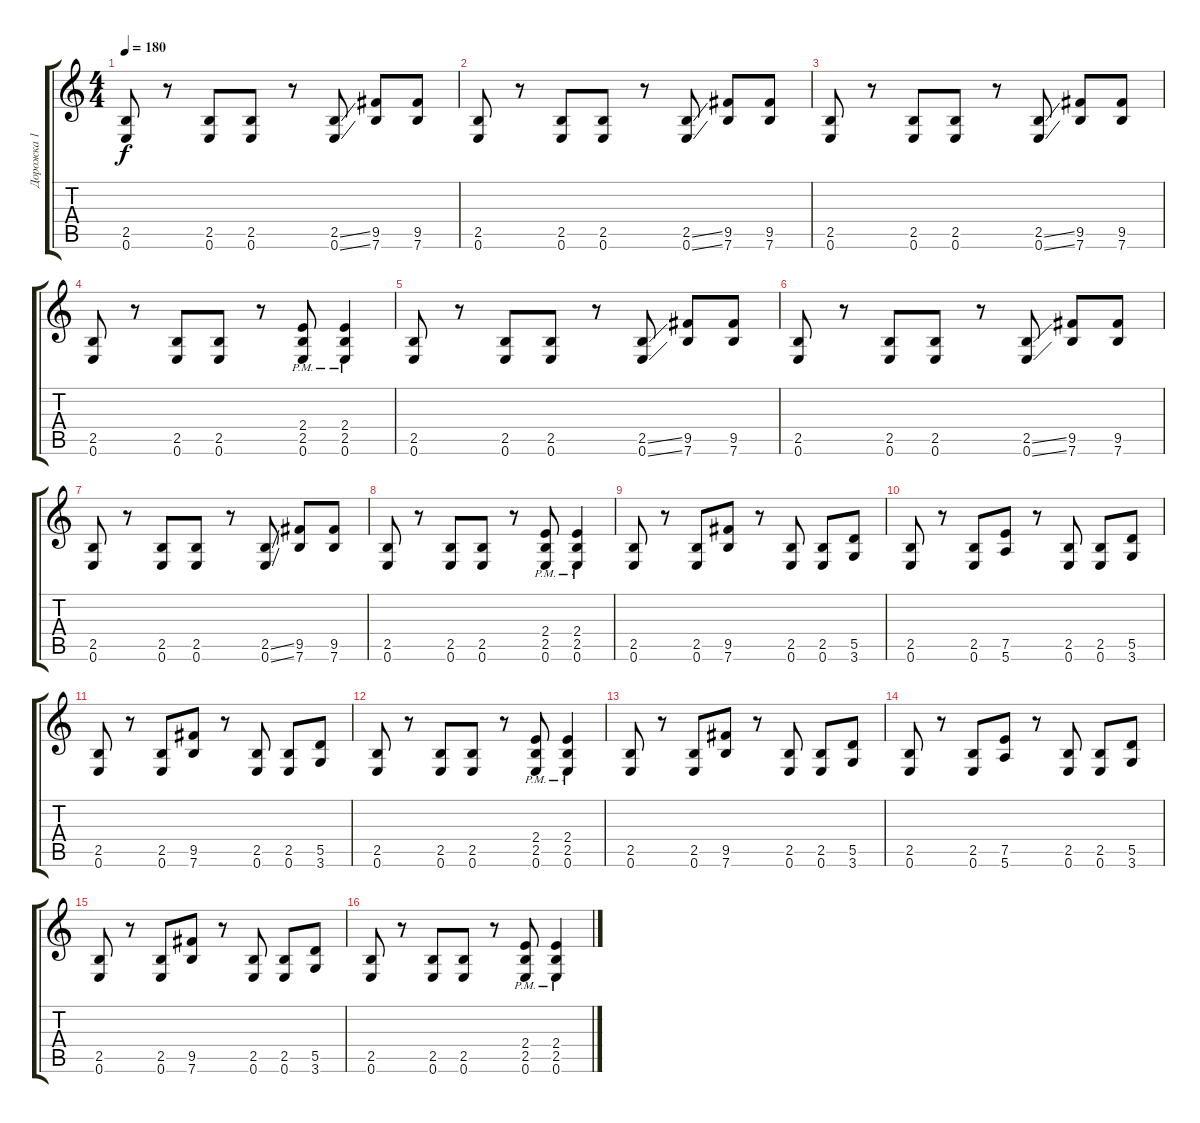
\track ("Дорожка 1" "Дорожка 1") {instrument overdrivenguitar}
\staff {score tabs}
\tuning (E4 B3 G3 D3 A2 E2) {hide}
\ts (4 4)
\tempo 180
\clef g2
\ks c
(2.5 0.6).8{dy f} r.8 (2.5 0.6).8 (2.5 0.6).8 r.8 (2.5{ss} 0.6{ss}).8 (9.5 7.6).8 (9.5 7.6).8 |
(2.5 0.6).8 r.8 (2.5 0.6).8 (2.5 0.6).8 r.8 (2.5{ss} 0.6{ss}).8 (9.5 7.6).8 (9.5 7.6).8 |
(2.5 0.6).8 r.8 (2.5 0.6).8 (2.5 0.6).8 r.8 (2.5{ss} 0.6{ss}).8 (9.5 7.6).8 (9.5 7.6).8 |
(2.5 0.6).8 r.8 (2.5 0.6).8 (2.5 0.6).8 r.8 (2.4{pm} 2.5{pm} 0.6{pm}).8 (2.4{pm} 2.5{pm} 0.6{pm}).4 |
(2.5 0.6).8 r.8 (2.5 0.6).8 (2.5 0.6).8 r.8 (2.5{ss} 0.6{ss}).8 (9.5 7.6).8 (9.5 7.6).8 |
(2.5 0.6).8 r.8 (2.5 0.6).8 (2.5 0.6).8 r.8 (2.5{ss} 0.6{ss}).8 (9.5 7.6).8 (9.5 7.6).8 |
(2.5 0.6).8 r.8 (2.5 0.6).8 (2.5 0.6).8 r.8 (2.5{ss} 0.6{ss}).8 (9.5 7.6).8 (9.5 7.6).8 |
(2.5 0.6).8 r.8 (2.5 0.6).8 (2.5 0.6).8 r.8 (2.4{pm} 2.5{pm} 0.6{pm}).8 (2.4{pm} 2.5{pm} 0.6{pm}).4 |
(2.5 0.6).8 r.8 (2.5 0.6).8 (9.5 7.6).8 r.8 (2.5 0.6).8 (2.5 0.6).8 (5.5 3.6).8 |
(2.5 0.6).8 r.8 (2.5 0.6).8 (7.5 5.6).8 r.8 (2.5 0.6).8 (2.5 0.6).8 (5.5 3.6).8 |
(2.5 0.6).8 r.8 (2.5 0.6).8 (9.5 7.6).8 r.8 (2.5 0.6).8 (2.5 0.6).8 (5.5 3.6).8 |
(2.5 0.6).8 r.8 (2.5 0.6).8 (2.5 0.6).8 r.8 (2.4{pm} 2.5{pm} 0.6{pm}).8 (2.4{pm} 2.5{pm} 0.6{pm}).4 |
(2.5 0.6).8 r.8 (2.5 0.6).8 (9.5 7.6).8 r.8 (2.5 0.6).8 (2.5 0.6).8 (5.5 3.6).8 |
(2.5 0.6).8 r.8 (2.5 0.6).8 (7.5 5.6).8 r.8 (2.5 0.6).8 (2.5 0.6).8 (5.5 3.6).8 |
(2.5 0.6).8 r.8 (2.5 0.6).8 (9.5 7.6).8 r.8 (2.5 0.6).8 (2.5 0.6).8 (5.5 3.6).8 |
(2.5 0.6).8 r.8 (2.5 0.6).8 (2.5 0.6).8 r.8 (2.4{pm} 2.5{pm} 0.6{pm}).8 (2.4{pm} 2.5{pm} 0.6{pm}).4
